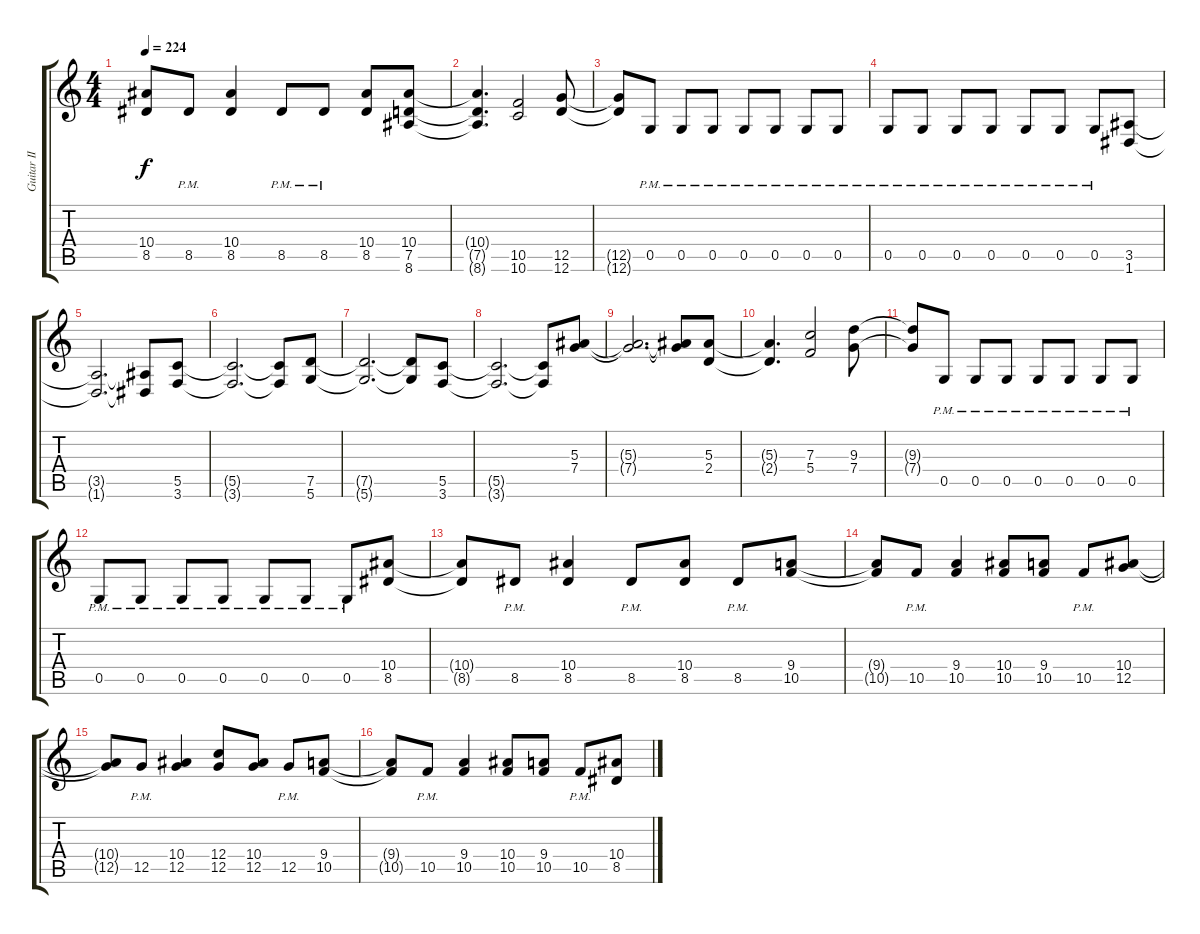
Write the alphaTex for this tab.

\track ("Guitar II" "Guitar II") {instrument distortionguitar}
\staff {score tabs}
\tuning (D4 A3 F3 C3 G2 D2) {hide}
\ts (4 4)
\tempo 224
\clef g2
\ks c
(10.4{t} 8.5{t}).8{dy f} 8.5{pm}.8 (10.4 8.5).4 8.5{pm}.8 8.5{pm}.8 (10.4 8.5).8 (10.4 7.5 8.6).8 |
(10.4{t} 7.5{t} 8.6{t}).4{d} (10.5 10.6).2 (12.5 12.6).8 |
(12.5{t} 12.6{t}).8 0.5{pm}.8 0.5{pm}.8 0.5{pm}.8 0.5{pm}.8 0.5{pm}.8 0.5{pm}.8 0.5{pm}.8 |
0.5{pm}.8 0.5{pm}.8 0.5{pm}.8 0.5{pm}.8 0.5{pm}.8 0.5{pm}.8 0.5{pm}.8 (3.5 1.6).8{volume 13} |
(3.5{t} 1.6{t}).2{d} (3.5{t} 1.6{t}).8 (5.5 3.6).8 |
(5.5{t} 3.6{t}).2{d} (5.5{t} 3.6{t}).8 (7.5 5.6).8 |
(7.5{t} 5.6{t}).2{d} (7.5{t} 5.6{t}).8 (5.5 3.6).8 |
(5.5{t} 3.6{t}).2{d} (5.5{t} 3.6{t}).8 (5.3 7.4).8 |
(5.3{t} 7.4{t}).2{d} (5.3{t} 7.4{t}).8 (5.3 2.4).8 |
(5.3{t} 2.4{t}).4{d} (7.3 5.4).2 (9.3 7.4).8 |
(9.3{t} 7.4{t}).8 0.5{pm}.8 0.5{pm}.8 0.5{pm}.8 0.5{pm}.8 0.5{pm}.8 0.5{pm}.8 0.5{pm}.8 |
0.5{pm}.8 0.5{pm}.8 0.5{pm}.8 0.5{pm}.8 0.5{pm}.8 0.5{pm}.8 0.5{pm}.8 (10.4 8.5).8{volume 14} |
(10.4{t} 8.5{t}).8 8.5{pm}.8 (10.4 8.5).4 8.5{pm}.8 (10.4 8.5).8 8.5{pm}.8 (9.4 10.5).8 |
(9.4{t} 10.5{t}).8 10.5{pm}.8 (9.4 10.5).4 (10.4 10.5).8 (9.4 10.5).8 10.5{pm}.8 (10.4 12.5).8 |
(10.4{t} 12.5{t}).8 12.5{pm}.8 (10.4 12.5).4 (12.4 12.5).8 (10.4 12.5).8 12.5{pm}.8 (9.4 10.5).8 |
(9.4{t} 10.5{t}).8 10.5{pm}.8 (9.4 10.5).4 (10.4 10.5).8 (9.4 10.5).8 10.5{pm}.8 (10.4 8.5).8
